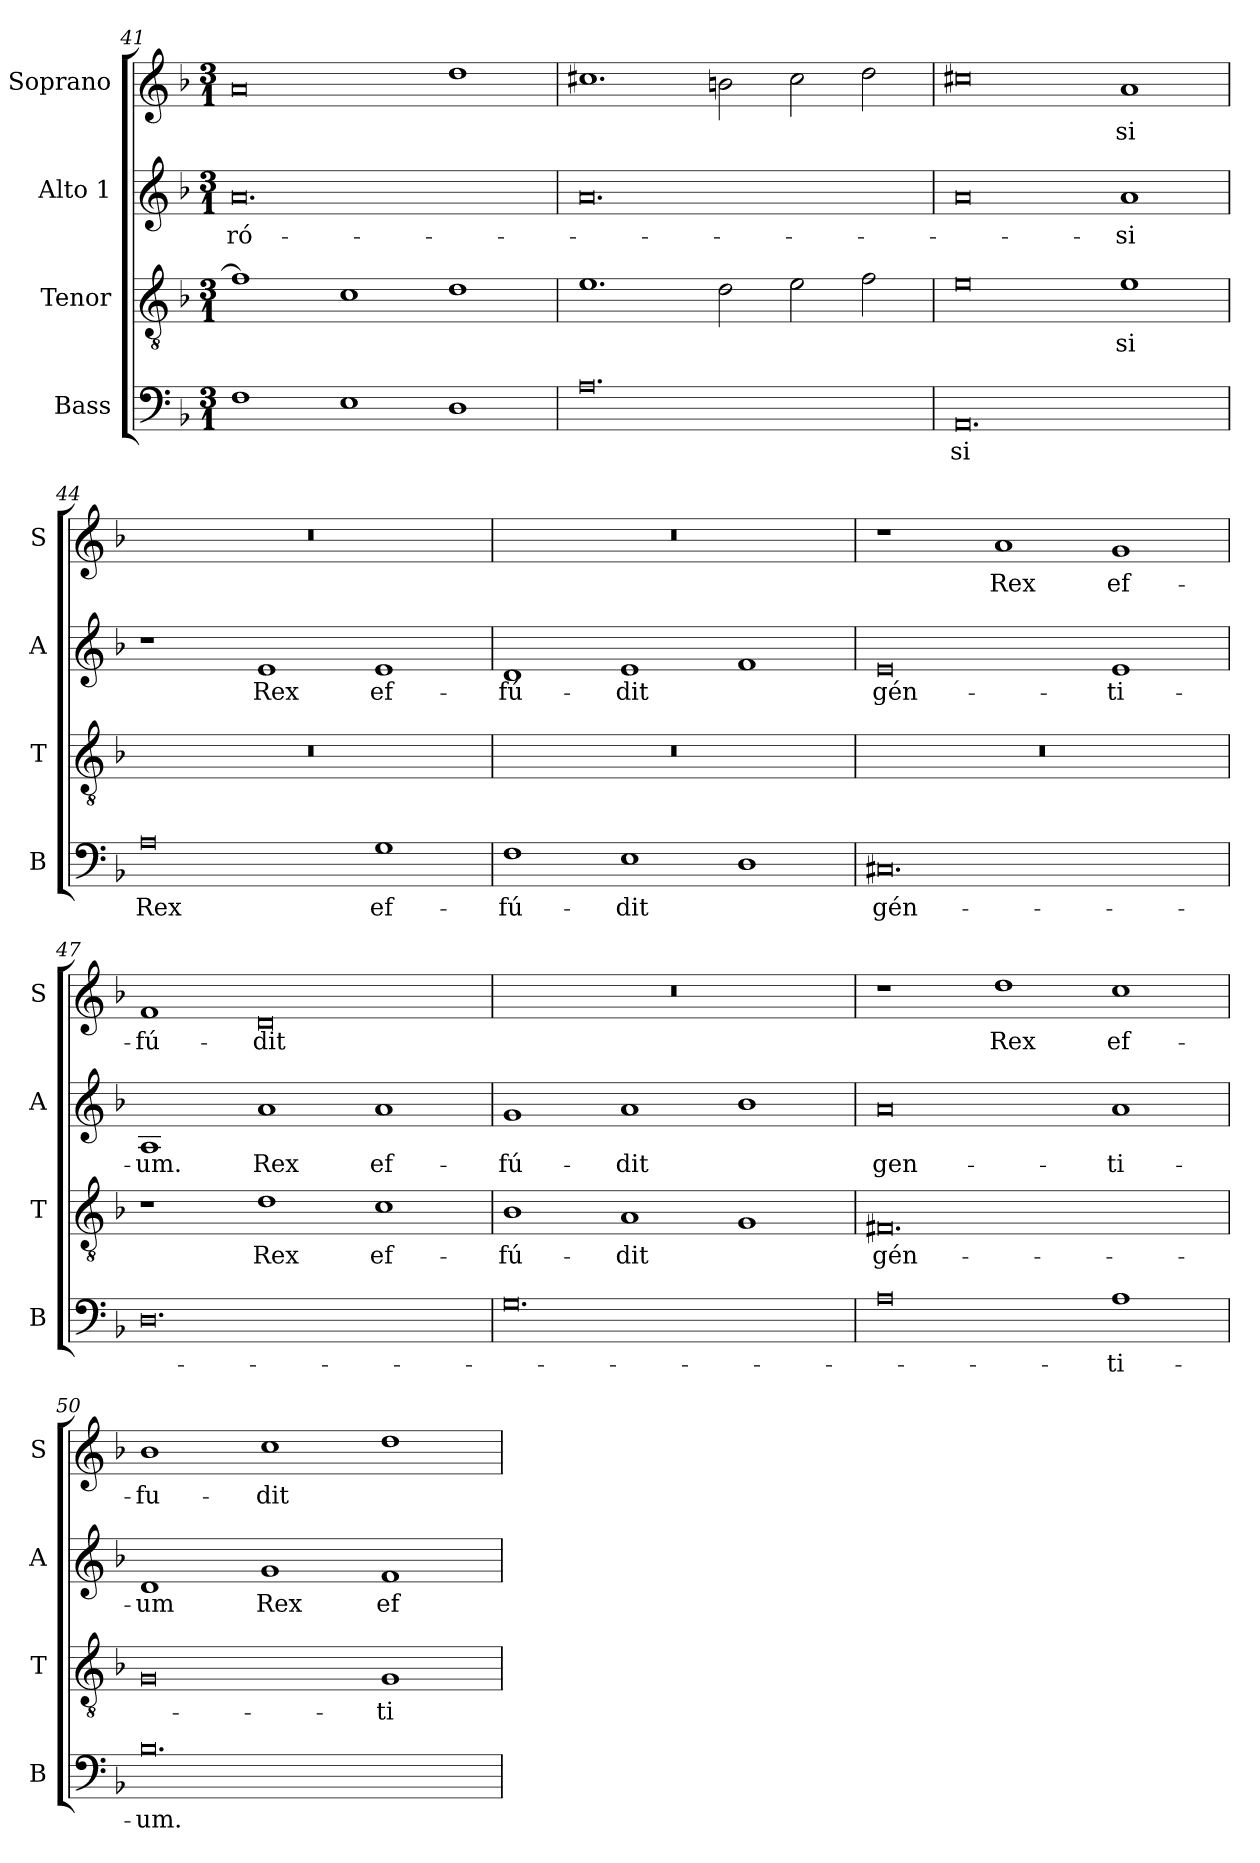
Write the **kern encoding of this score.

**kern	**text	**kern	**text	**kern	**text	**kern	**text
*part4	*part4	*part3	*part3	*part2	*part2	*part1	*part1
*staff4	*staff4	*staff3	*staff3	*staff2	*staff2	*staff1	*staff1
*I"Bass	*	*I"Tenor	*	*I"Alto 1	*	*I"Soprano	*
*I'B	*	*I'T	*	*I'A	*	*I'S	*
*clefF4	*	*clefGv2	*	*clefG2	*	*clefG2	*
*k[b-]	*	*k[b-]	*	*k[b-]	*	*k[b-]	*
*F:	*	*F:	*	*F:	*	*F:	*
*M3/1	*	*M3/1	*	*M3/1	*	*M3/1	*
=41	=41	=41	=41	=41	=41	=41	=41
1F	.	1f]	.	0.a	-ró-	0a	.
1E	.	1c	.	.	.	.	.
1D	.	1d	.	.	.	1dd	.
=42	=42	=42	=42	=42	=42	=42	=42
0.A	.	1.e	.	0.a	.	1.cc#X	.
.	.	2d\	.	.	.	2bn\	.
.	.	2e\	.	.	.	2cc#\	.
.	.	2f\	.	.	.	2dd\	.
=43	=43	=43	=43	=43	=43	=43	=43
0.AA	-si	0e	.	0a	.	0cc#X	.
.	.	1e	-si	1a	-si	1a	-si
=44	=44	=44	=44	=44	=44	=44	=44
0A	Rex	0.r	.	1r	.	0.r	.
.	.	.	.	1e	Rex	.	.
1G	ef-	.	.	1e	ef-	.	.
=45	=45	=45	=45	=45	=45	=45	=45
1F	-fú-	0.r	.	1d	-fú-	0.r	.
1E	-dit	.	.	1e	-dit	.	.
1D	.	.	.	1f	.	.	.
=46	=46	=46	=46	=46	=46	=46	=46
0.C#X	gén-	0.r	.	0e	gén-	1r	.
.	.	.	.	.	.	1a	Rex
.	.	.	.	1e	-ti-	1g	ef-
=47	=47	=47	=47	=47	=47	=47	=47
0.D	.	1r	.	1A	-um.	1f	-fú-
.	.	1d	Rex	1a	Rex	0d	-dit
.	.	1c	ef-	1a	ef-	.	.
=48	=48	=48	=48	=48	=48	=48	=48
0.G	.	1B-	-fú-	1g	-fú-	0.r	.
.	.	1A	-dit	1a	-dit	.	.
.	.	1G	.	1b-	.	.	.
=49	=49	=49	=49	=49	=49	=49	=49
0A	.	0.F#X	gén-	0a	gen-	1r	.
.	.	.	.	.	.	1dd	Rex
1A	-ti-	.	.	1a	-ti-	1cc	ef-
!!LO:LB:g=z
=50	=50	=50	=50	=50	=50	=50	=50
0.B-	-um.	0G	.	1d	-um	1b-	-fu-
.	.	.	.	1g	Rex	1cc	-dit
.	.	1G	-ti-	1f	ef-	1dd	.
=	=	=	=	=	=	=	=
*-	*-	*-	*-	*-	*-	*-	*-
